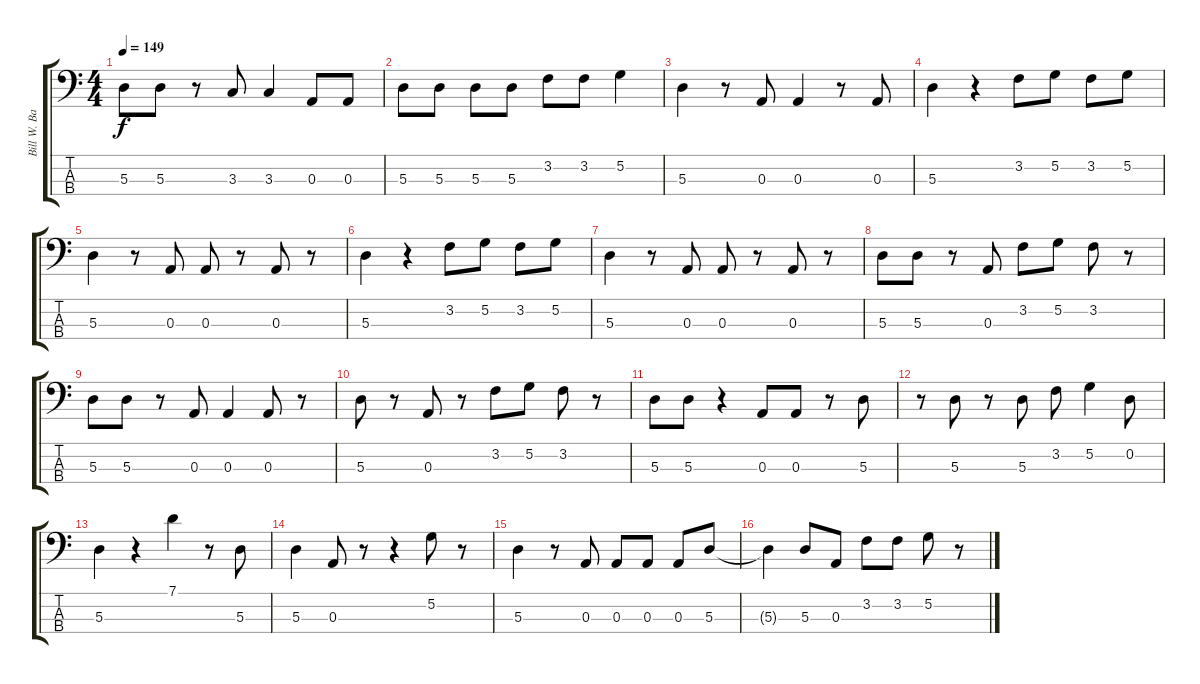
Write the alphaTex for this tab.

\track ("Bill W. Bass" "Bill W. Ba") {instrument electricbassfinger}
\staff {score tabs}
\tuning (G2 D2 A1 E1) {hide}
\ts (4 4)
\tempo 149
\clef f4
\ks c
5.3.8{dy f} 5.3.8 r.8 3.3.8 3.3.4 0.3.8 0.3.8 |
5.3.8 5.3.8 5.3.8 5.3.8 3.2.8 3.2.8 5.2.4 |
5.3.4 r.8 0.3.8 0.3.4 r.8 0.3.8 |
5.3.4 r.4 3.2.8 5.2.8 3.2.8 5.2.8 |
5.3.4 r.8 0.3.8 0.3.8 r.8 0.3.8 r.8 |
5.3.4 r.4 3.2.8 5.2.8 3.2.8 5.2.8 |
5.3.4 r.8 0.3.8 0.3.8 r.8 0.3.8 r.8 |
5.3.8 5.3.8 r.8 0.3.8 3.2.8 5.2.8 3.2.8 r.8 |
5.3.8 5.3.8 r.8 0.3.8 0.3.4 0.3.8 r.8 |
5.3.8 r.8 0.3.8 r.8 3.2.8 5.2.8 3.2.8 r.8 |
5.3.8 5.3.8 r.4 0.3.8 0.3.8 r.8 5.3.8 |
r.8 5.3.8 r.8 5.3.8 3.2.8 5.2.4 0.2.8 |
5.3.4 r.4 7.1.4 r.8 5.3.8 |
5.3.4 0.3.8 r.8 r.4 5.2.8 r.8 |
5.3.4 r.8 0.3.8 0.3.8 0.3.8 0.3.8 5.3.8 |
5.3{t}.4 5.3.8 0.3.8 3.2.8 3.2.8 5.2.8 r.8
